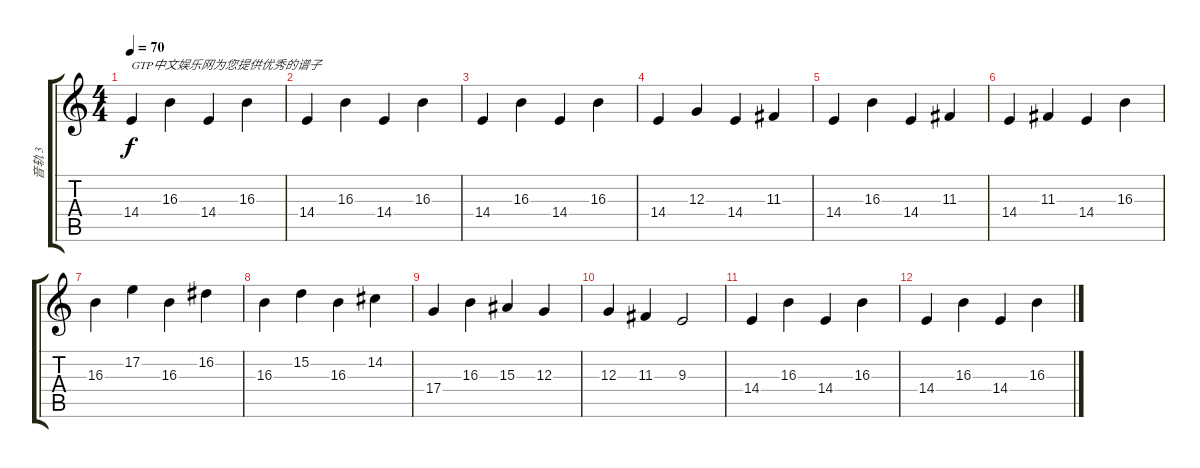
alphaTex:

\track ("音轨 3" "音轨 3") {instrument synthvoice}
\staff {score tabs}
\tuning (E4 B3 G3 D3 A2 E2) {hide}
\ts (4 4)
\tempo 70
\clef g2
\ks c
14.4.4{txt "GTP中文娱乐网为您提供优秀的谱子" dy f instrument synthvoice} 16.3.4 14.4.4 16.3.4 |
14.4.4 16.3.4 14.4.4 16.3.4 |
14.4.4 16.3.4 14.4.4 16.3.4 |
14.4.4 12.3.4 14.4.4 11.3.4 |
14.4.4 16.3.4 14.4.4 11.3.4 |
14.4.4 11.3.4 14.4.4 16.3.4 |
16.3.4 17.2.4 16.3.4 16.2.4 |
16.3.4 15.2.4 16.3.4 14.2.4 |
17.4.4 16.3.4 15.3.4 12.3.4 |
12.3.4 11.3.4 9.3.2 |
14.4.4 16.3.4 14.4.4 16.3.4 |
14.4.4 16.3.4 14.4.4 16.3.4
